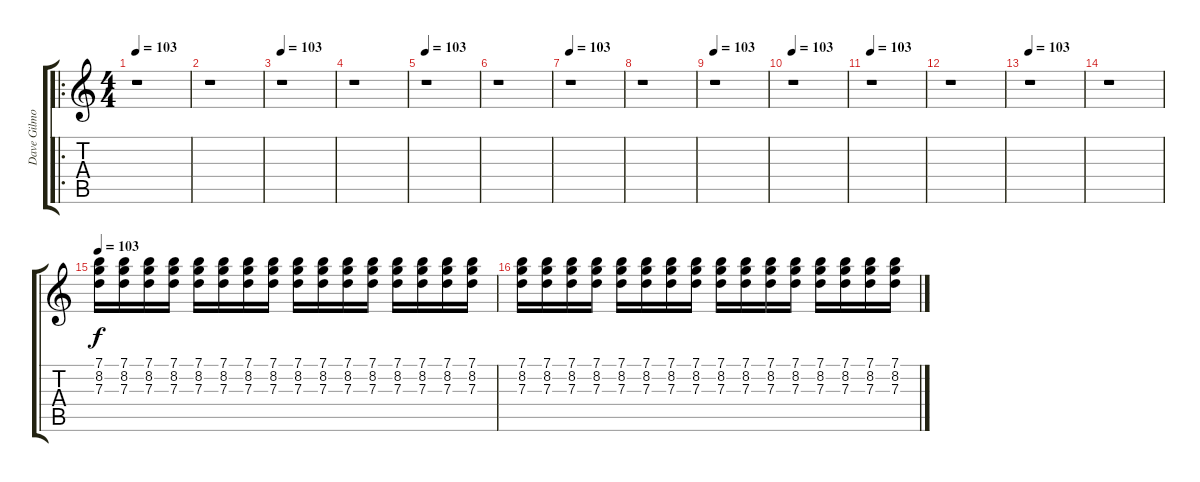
\track ("Dave Gilmour / Fills" "Dave Gilmo") {instrument electricguitarclean}
\staff {score tabs}
\tuning (E4 B3 G3 D3 A2 E2) {hide}
\ro
\ts (4 4)
\tempo 103
\clef g2
\ks c
r.1{dy f instrument electricguitarclean} |
r.1 |
\tempo 103
r.1 |
r.1 |
\tempo 103
r.1 |
r.1 |
\tempo 103
r.1 |
r.1 |
\tempo 103
r.1 |
\tempo 103
r.1 |
\tempo 103
r.1 |
r.1 |
\tempo 103
r.1 |
r.1 |
\tempo 103
(7.1 8.2 7.3).16 (7.1 8.2 7.3).16 (7.1 8.2 7.3).16 (7.1 8.2 7.3).16 (7.1 8.2 7.3).16 (7.1 8.2 7.3).16 (7.1 8.2 7.3).16 (7.1 8.2 7.3).16 (7.1 8.2 7.3).16 (7.1 8.2 7.3).16 (7.1 8.2 7.3).16 (7.1 8.2 7.3).16 (7.1 8.2 7.3).16 (7.1 8.2 7.3).16 (7.1 8.2 7.3).16 (7.1 8.2 7.3).16 |
(7.1 8.2 7.3).16 (7.1 8.2 7.3).16 (7.1 8.2 7.3).16 (7.1 8.2 7.3).16 (7.1 8.2 7.3).16 (7.1 8.2 7.3).16 (7.1 8.2 7.3).16 (7.1 8.2 7.3).16 (7.1 8.2 7.3).16 (7.1 8.2 7.3).16 (7.1 8.2 7.3).16 (7.1 8.2 7.3).16 (7.1 8.2 7.3).16 (7.1 8.2 7.3).16 (7.1 8.2 7.3).16 (7.1 8.2 7.3).16
